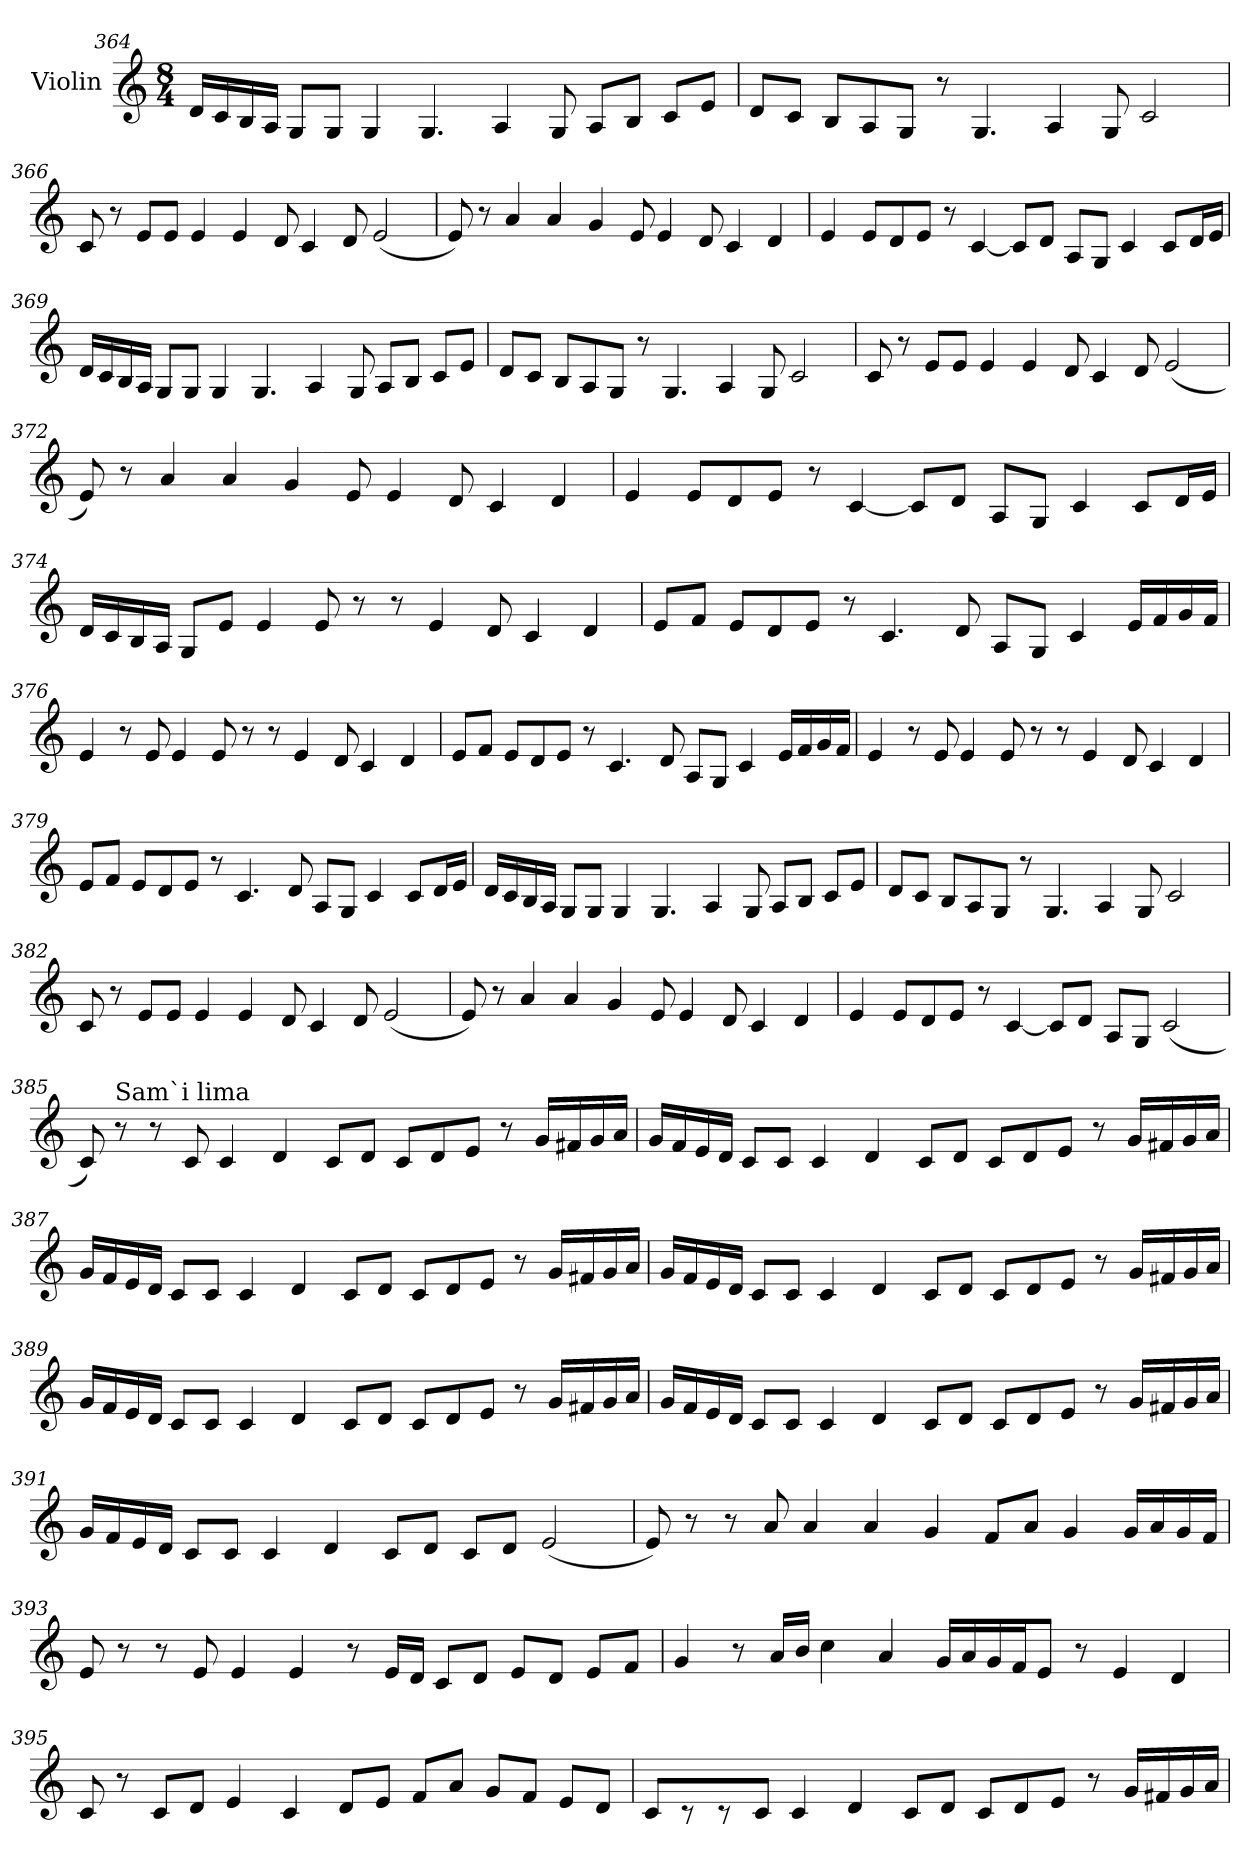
**kern
*part1
*staff1
*I"Violin
!!LO:LB:g=z
*clefG2
*k[]
*M8/4
=364
16d/LL
16c/
16B/
16A/JJ
8G/L
8G/J
4G/
4.G/
4A/
8G/
8A/L
8B/J
8c/L
8e/J
=365
8d/L
8c/J
8B/L
8A/
8G/J
8r
4.G/
4A/
8G/
2c/
!!LO:LB:g=z
=366
8c/
8r
8e/L
8e/J
4e/
4e/
8d/
4c/
8d/
(<2e/
=367
8e/)
8r
4a/
4a/
4g/
8e/
4e/
8d/
4c/
4d/
!!LO:PB:g=z
=368
4e/
8e/L
8d/
8e/J
8r
[4c/
8c/L]
8d/J
8A/L
8G/J
4c/
8c/L
16d/L
16e/JJ
=369
16d/LL
16c/
16B/
16A/JJ
8G/L
8G/J
4G/
4.G/
4A/
8G/
8A/L
8B/J
8c/L
8e/J
!!LO:LB:g=z
=370
8d/L
8c/J
8B/L
8A/
8G/J
8r
4.G/
4A/
8G/
2c/
=371
8c/
8r
8e/L
8e/J
4e/
4e/
8d/
4c/
8d/
(<2e/
!!LO:LB:g=z
=372
8e/)
8r
4a/
4a/
4g/
8e/
4e/
8d/
4c/
4d/
=373
4e/
8e/L
8d/
8e/J
8r
[4c/
8c/L]
8d/J
8A/L
8G/J
4c/
8c/L
16d/L
16e/JJ
!!LO:LB:g=z
=374
16d/LL
16c/
16B/
16A/JJ
8G/L
8e/J
4e/
8e/
8r
8r
4e/
8d/
4c/
4d/
=375
8e/L
8f/J
8e/L
8d/
8e/J
8r
4.c/
8d/
8A/L
8G/J
4c/
16e/LL
16f/
16g/
16f/JJ
!!LO:LB:g=z
=376
4e/
8r
8e/
4e/
8e/
8r
8r
4e/
8d/
4c/
4d/
=377
8e/L
8f/J
8e/L
8d/
8e/J
8r
4.c/
8d/
8A/L
8G/J
4c/
16e/LL
16f/
16g/
16f/JJ
!!LO:LB:g=z
=378
4e/
8r
8e/
4e/
8e/
8r
8r
4e/
8d/
4c/
4d/
=379
8e/L
8f/J
8e/L
8d/
8e/J
8r
4.c/
8d/
8A/L
8G/J
4c/
8c/L
16d/L
16e/JJ
!!LO:LB:g=z
=380
16d/LL
16c/
16B/
16A/JJ
8G/L
8G/J
4G/
4.G/
4A/
8G/
8A/L
8B/J
8c/L
8e/J
=381
8d/L
8c/J
8B/L
8A/
8G/J
8r
4.G/
4A/
8G/
2c/
!!LO:LB:g=z
=382
8c/
8r
8e/L
8e/J
4e/
4e/
8d/
4c/
8d/
(<2e/
=383
8e/)
8r
4a/
4a/
4g/
8e/
4e/
8d/
4c/
4d/
!!LO:PB:g=z
=384
4e/
8e/L
8d/
8e/J
8r
[4c/
8c/L]
8d/J
8A/L
8G/J
(<2c/
=385
8c/)
!LO:TX:a:t=Sam`i lima
8r
8r
8c/
4c/
4d/
8c/L
8d/J
8c/L
8d/
8e/J
8r
16g/LL
16f#X/
16g/
16a/JJ
!!LO:LB:g=z
=386
16g/LL
16f/
16e/
16d/JJ
8c/L
8c/J
4c/
4d/
8c/L
8d/J
8c/L
8d/
8e/J
8r
16g/LL
16f#X/
16g/
16a/JJ
!!LO:LB:g=z
=387
16g/LL
16f/
16e/
16d/JJ
8c/L
8c/J
4c/
4d/
8c/L
8d/J
8c/L
8d/
8e/J
8r
16g/LL
16f#X/
16g/
16a/JJ
!!LO:LB:g=z
=388
16g/LL
16f/
16e/
16d/JJ
8c/L
8c/J
4c/
4d/
8c/L
8d/J
8c/L
8d/
8e/J
8r
16g/LL
16f#X/
16g/
16a/JJ
!!LO:LB:g=z
=389
16g/LL
16f/
16e/
16d/JJ
8c/L
8c/J
4c/
4d/
8c/L
8d/J
8c/L
8d/
8e/J
8r
16g/LL
16f#X/
16g/
16a/JJ
!!LO:LB:g=z
=390
16g/LL
16f/
16e/
16d/JJ
8c/L
8c/J
4c/
4d/
8c/L
8d/J
8c/L
8d/
8e/J
8r
16g/LL
16f#X/
16g/
16a/JJ
=391
16g/LL
16f/
16e/
16d/JJ
8c/L
8c/J
4c/
4d/
8c/L
8d/J
8c/L
8d/J
(<2e/
!!LO:LB:g=z
=392
8e/)
8r
8r
8a/
4a/
4a/
4g/
8f/L
8a/J
4g/
16g/LL
16a/
16g/
16f/JJ
=393
8e/
8r
8r
8e/
4e/
4e/
8r
16e/LL
16d/JJ
8c/L
8d/J
8e/L
8d/J
8e/L
8f/J
!!LO:LB:g=z
=394
4g/
8r
16a/LL
16b/JJ
4cc\
4a/
16g/LL
16a/
16g/
16f/J
8e/J
8r
4e/
4d/
=395
8c/
8r
8c/L
8d/J
4e/
4c/
8d/L
8e/J
8f/L
8a/J
8g/L
8f/J
8e/L
8d/J
!!LO:PB:g=z
=396
8c/L
8r
8r
8c/J
4c/
4d/
8c/L
8d/J
8c/L
8d/
8e/J
8r
16g/LL
16f#X/
16g/
16a/JJ
=
*-
